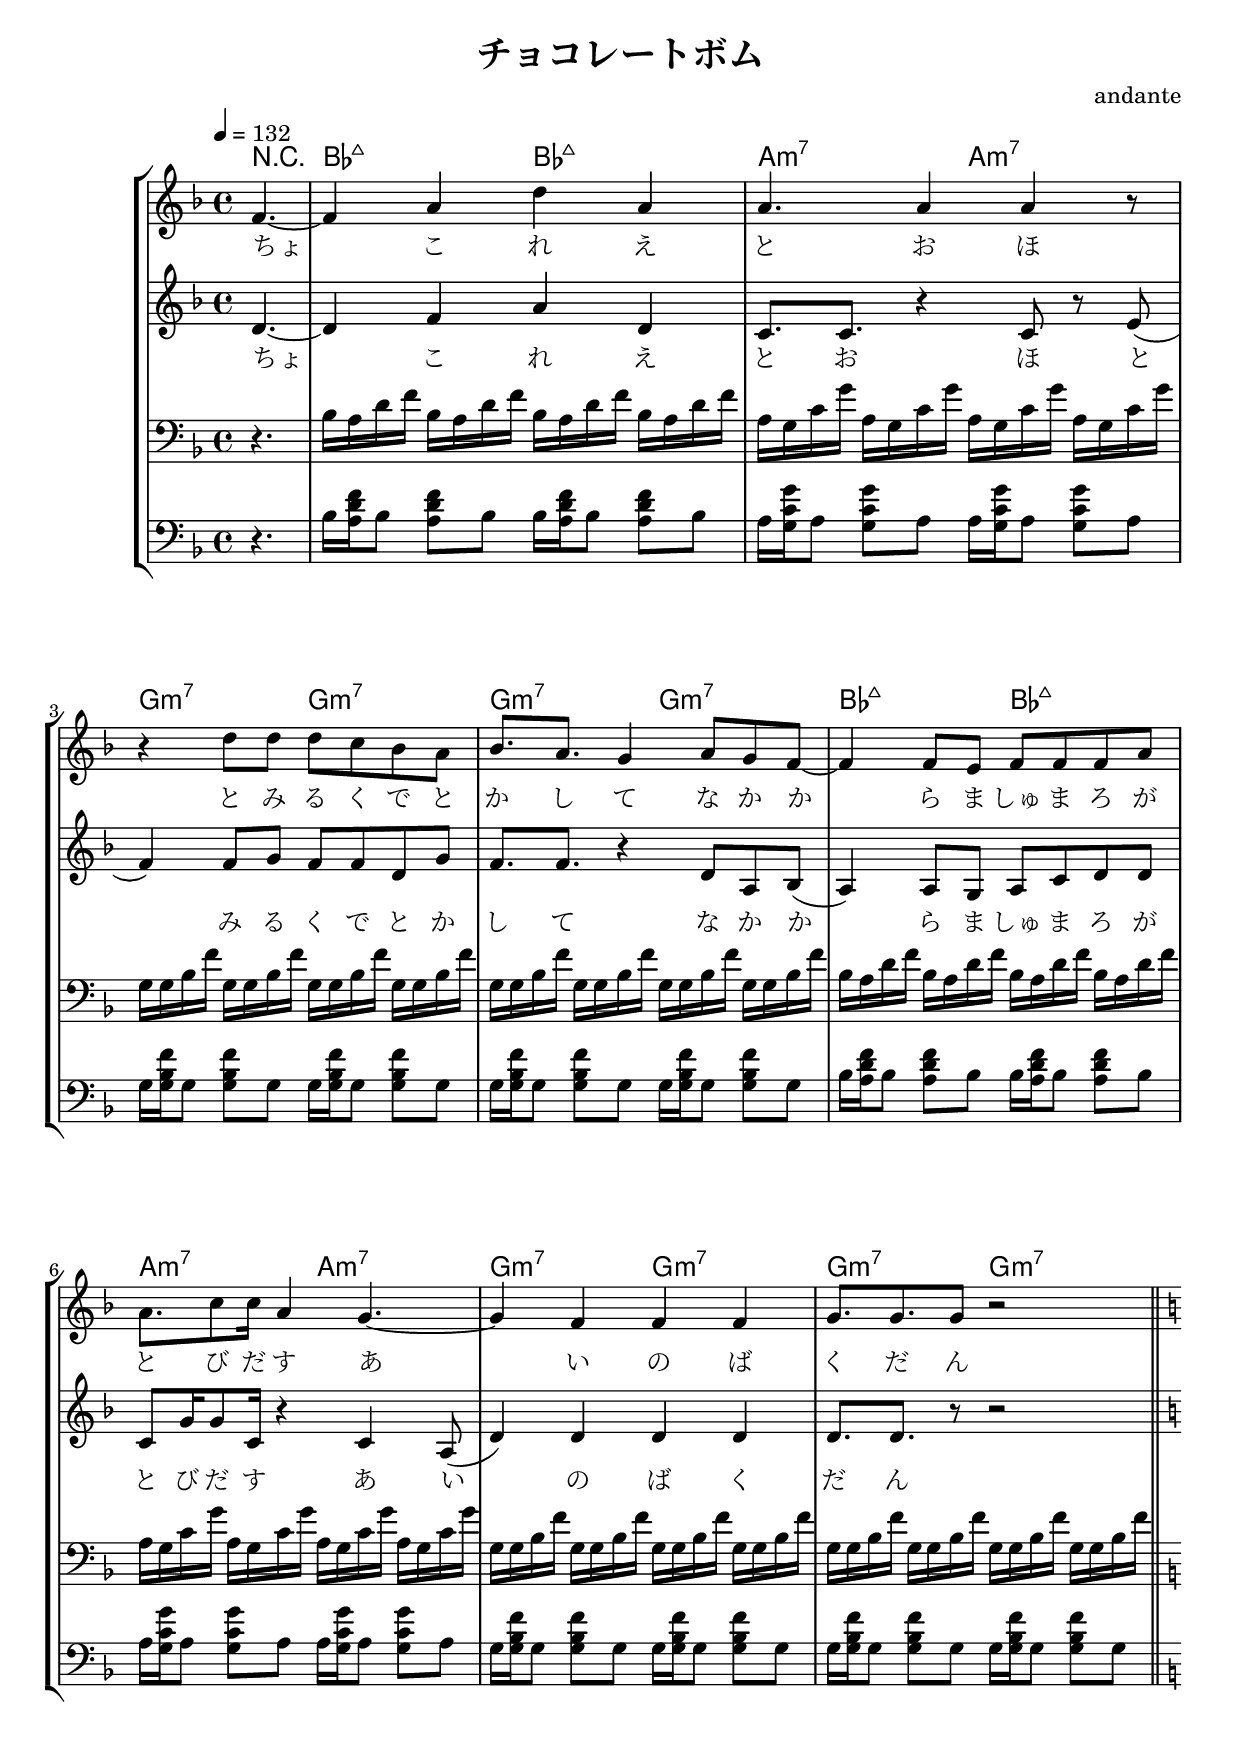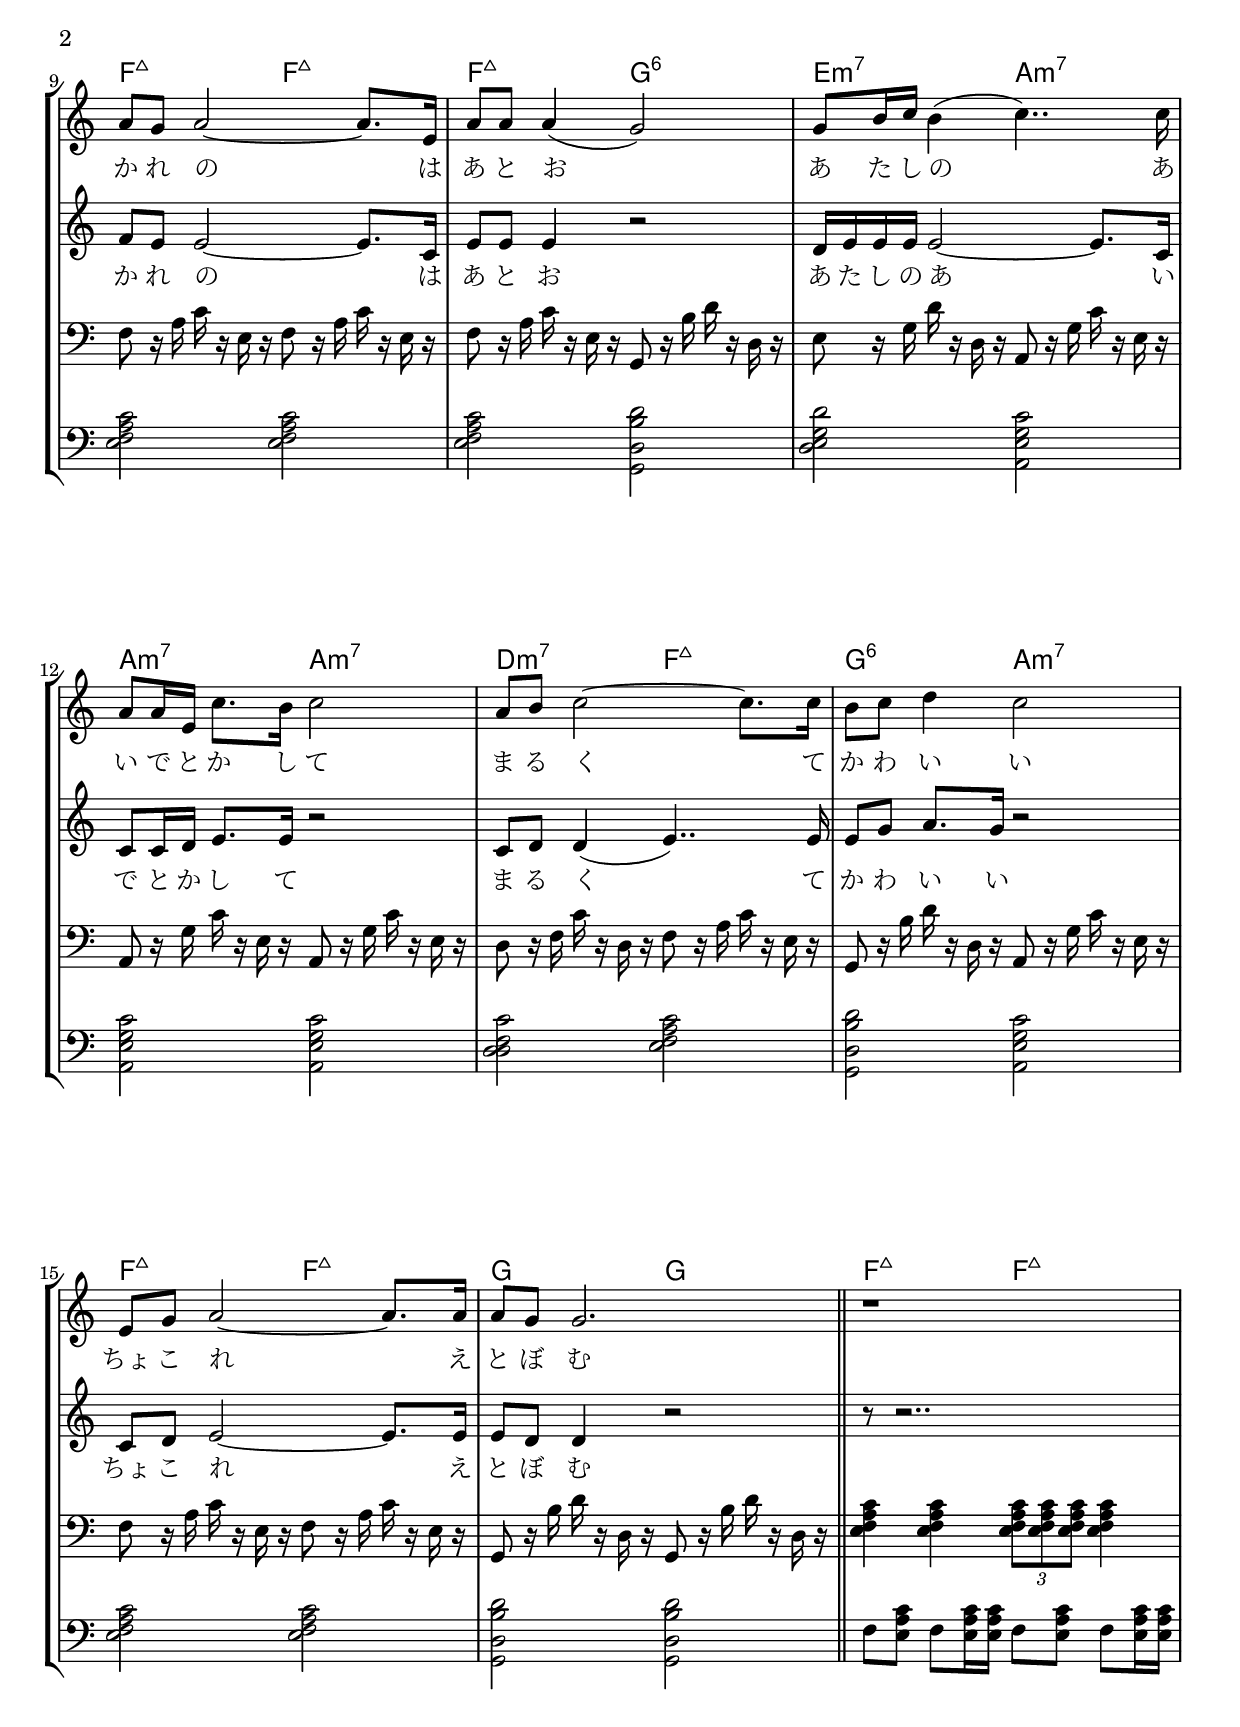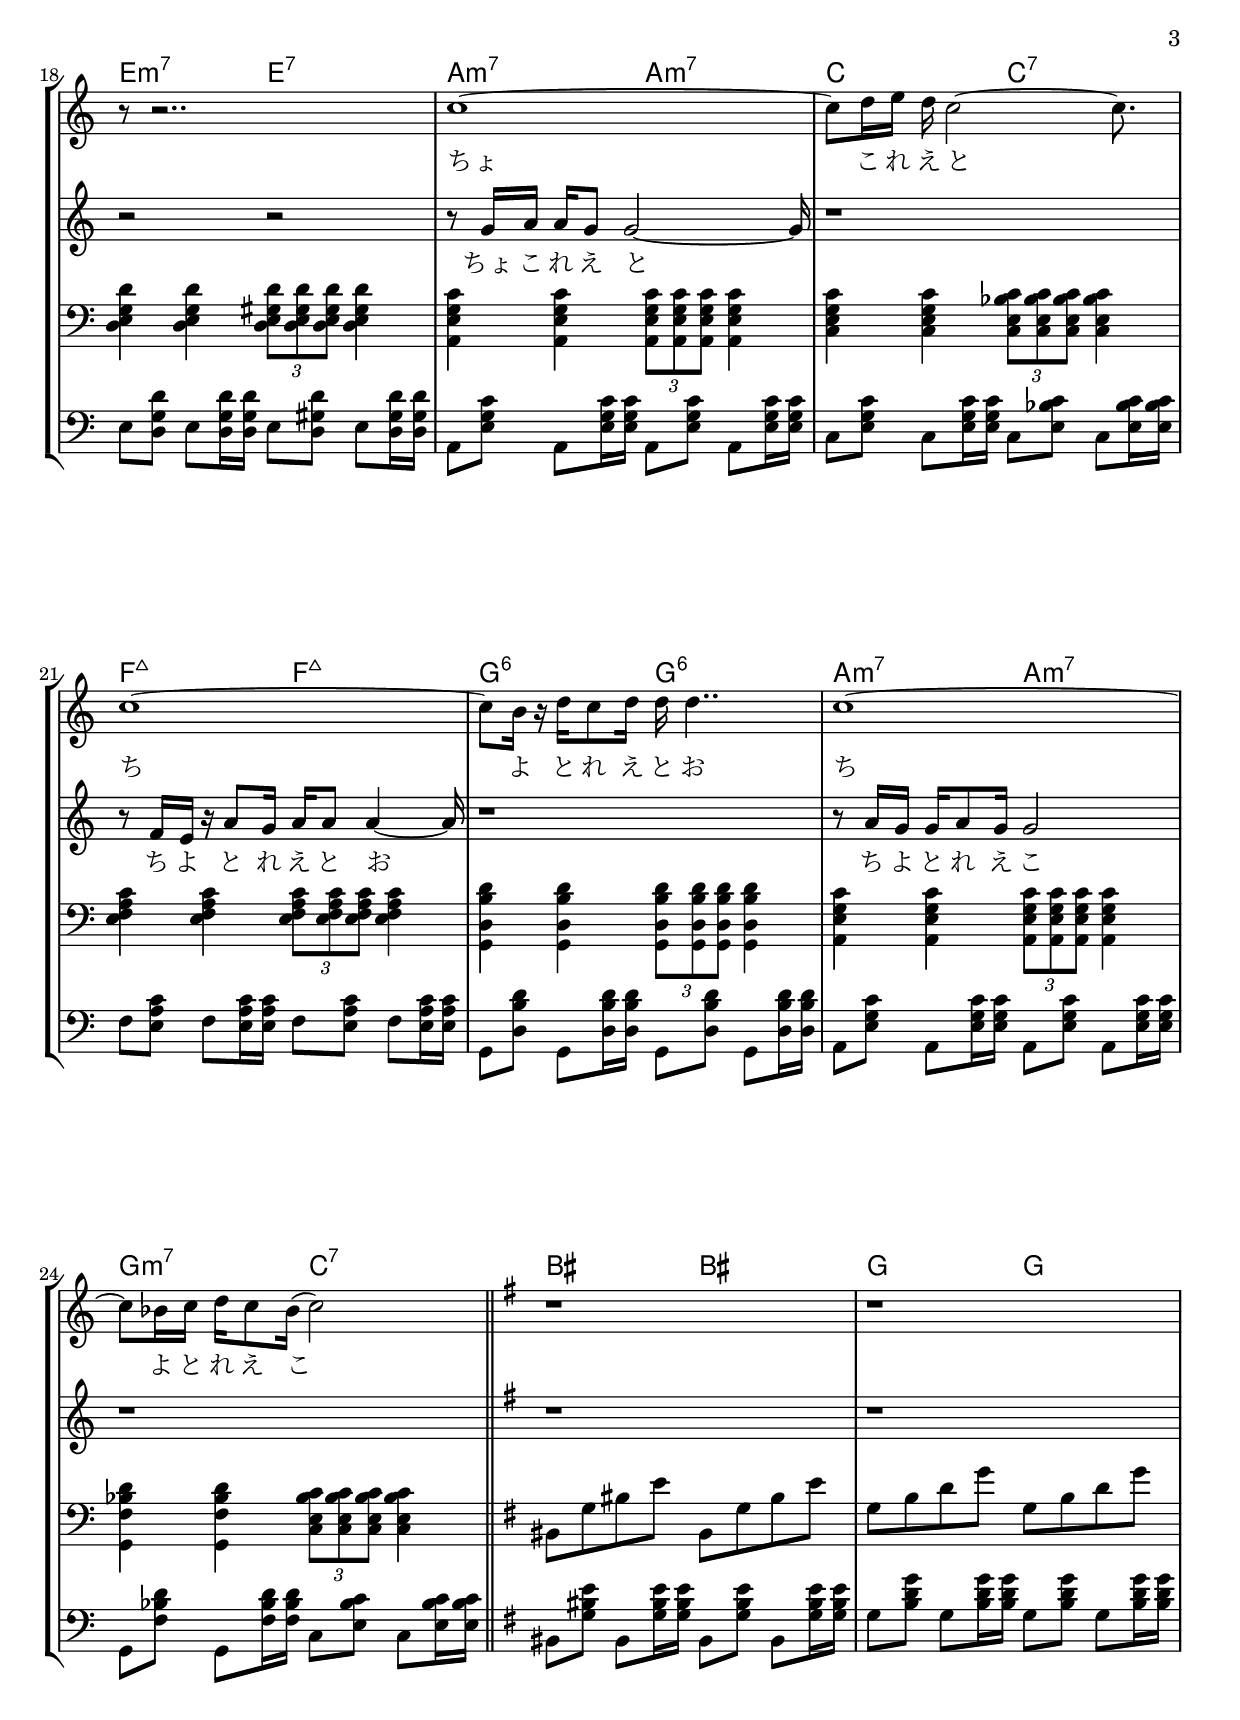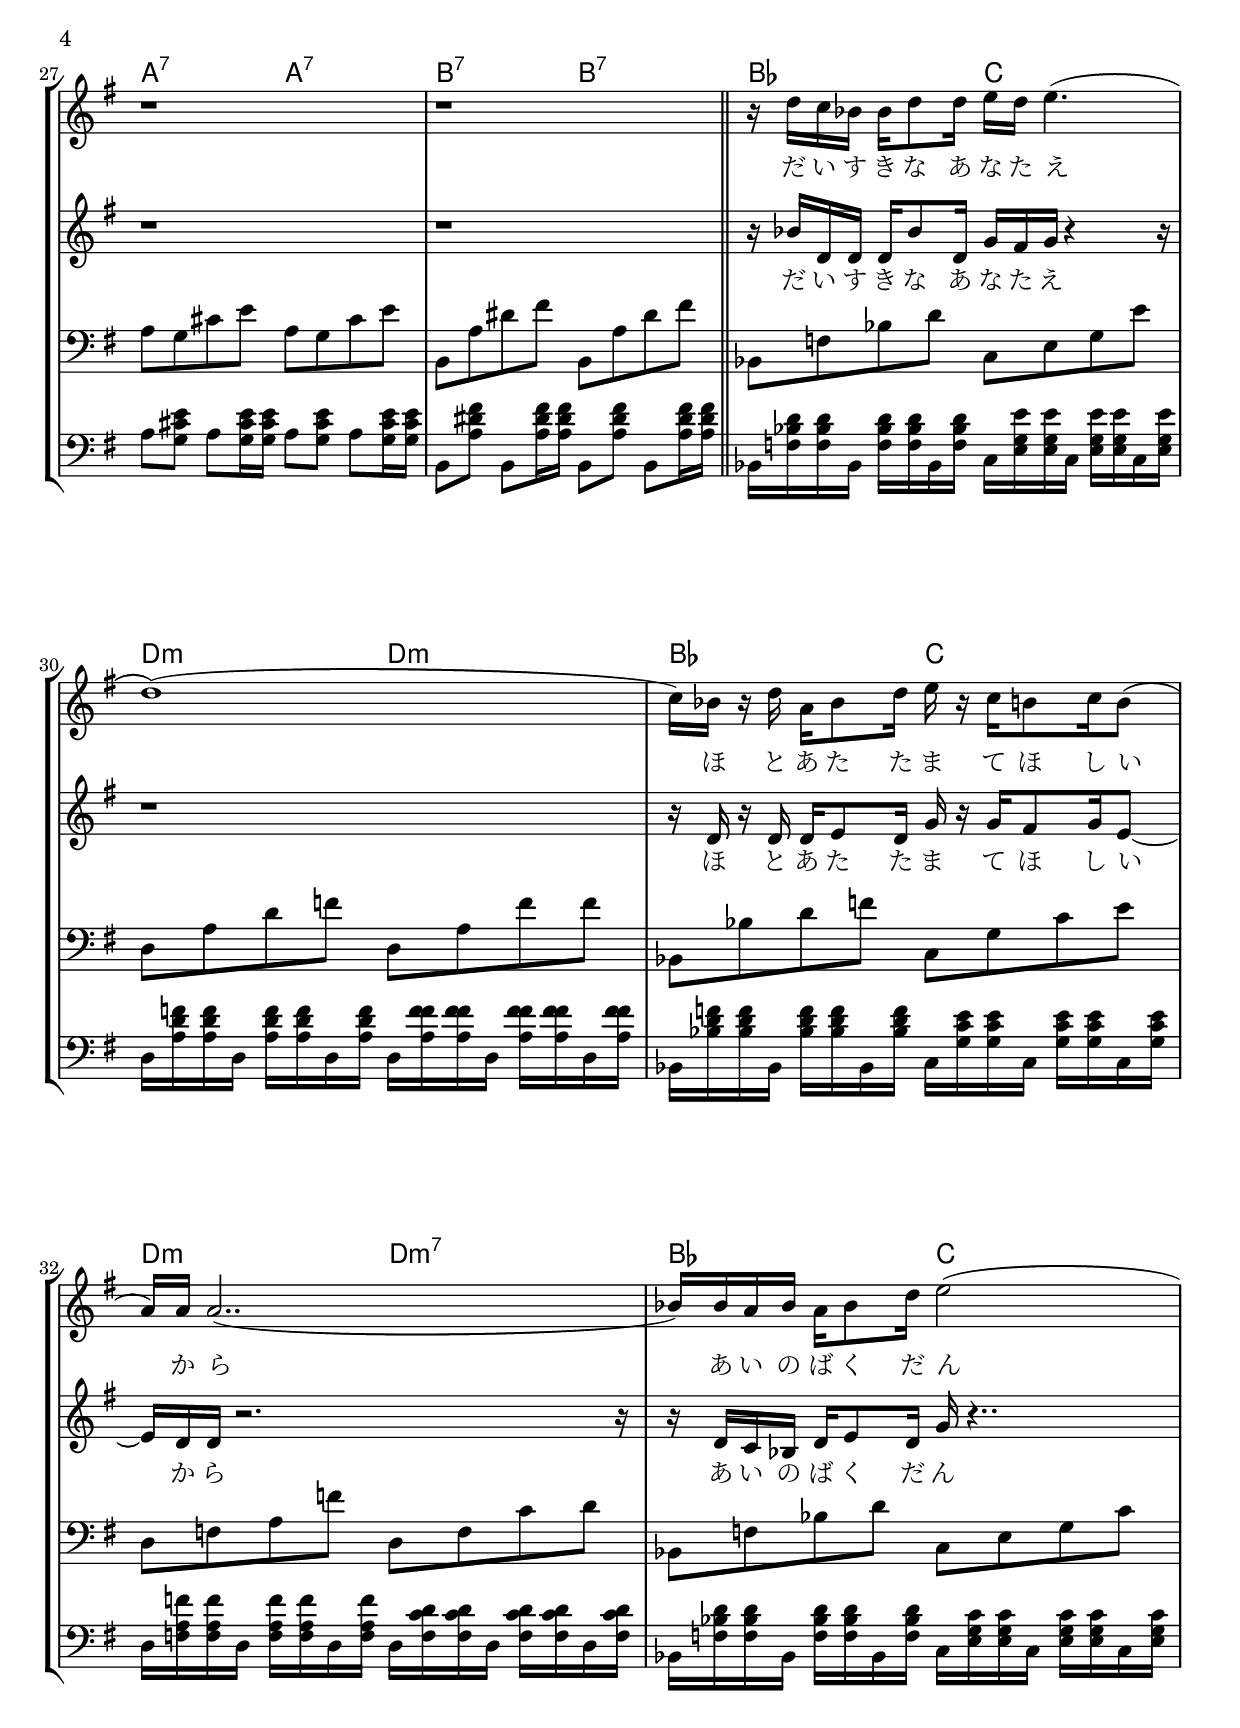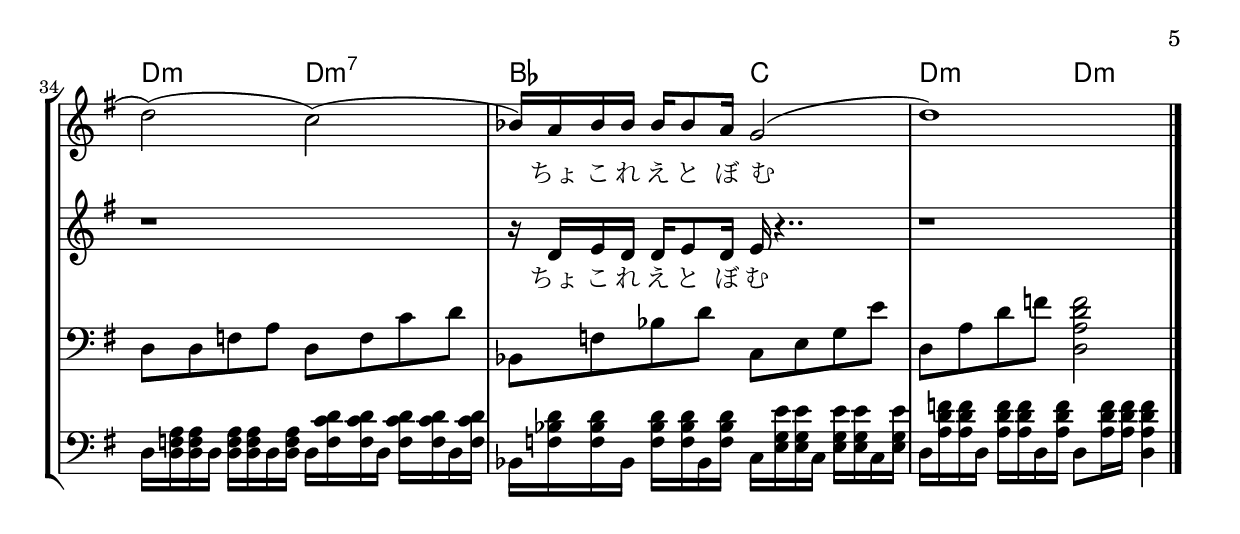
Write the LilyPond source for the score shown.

\version "2.12.1"

\header {
	title = \markup {チョコレートボム}
	composer = \markup \center-column {andante}
}

harmony = \chordmode {
		r4.bes2:maj7 bes:maj7 a:min7 a:min7 g:min7 g:min7 g:min7 g:min7 bes:maj7 bes:maj7 a:min7 a:min7 g:min7 g:min7 g:min7 g:min7 

	f:maj7 f:maj7 f:maj7 g:6 e:min7 a:min7 a:min7 a:min7 d:min7 f:maj7 g:6 a:min7 f:maj7 f:maj7 g g 

	f:maj7 f:maj7 e:min7 e:7 a:min7 a:min7 c c:7 f:maj7 f:maj7 g:6 g:6 a:min7 a:min7 g:min7 c:7 

	bis bis g g a:7 a:7 b:7 b:7 

	bes c d:m d:m bes c d:m d:min7 bes c d:m d:min7 bes c d:m d:m 
}

melody = {
	\set Staff.midiInstrument = #"fss0.35"
	\set Staff.midiMinimumVolume = #0.7
	\set Staff.midiMaximumVolume = #0.9
	\partial 8*3
		\key f \major
	\tempo 4 = 132
f'4.~ 
	f'4  a'4  d''4  a'4 
	a'4.  a'4  a'4  r8 
	r4  d''8  d''8  d''8  c''8  bes'8  a'8 
	bes'8.  a'8.  g'4  a'8  g'8  f'8~ 
	f'4  f'8  e'8  f'8  f'8  f'8  a'8 
	a'8.  c''8  c''16  a'4  g'4.~ 
	g'4  f'4  f'4  f'4 
	g'8.  g'8.  g'8  	r2 	\set Staff.midiInstrument = #"fss0.35"
	\set Staff.midiMinimumVolume = #0.7
	\set Staff.midiMaximumVolume = #0.9
		\key c \major
a'8  g'8  a'2~a'8.  e'16 
	a'8  a'8  a'4  (g'2) 
	g'8  b'16  c''16  b'4  (c''4..)  c''16 
	a'8  a'16  e'16  c''8.  b'16  c''2 
	a'8  b'8  c''2~c''8.  c''16 
	b'8  c''8  d''4  c''2 
	e'8  g'8  a'2~a'8.  a'16 
	a'8  g'8  g'2.
	\set Staff.midiInstrument = #"Concertina"
	\set Staff.midiMinimumVolume = #0.7
	\set Staff.midiMaximumVolume = #0.9
	r1
r8 r2.. 
	c''1~ 
	c''8  d''16  e''16  d''16  c''2~c''8. 
	c''1~ 
	c''8  b'16  r16  d''16  c''8  d''16  d''16  d''4.. 
	c''1~ 
	c''8  bes'16  c''16  d''16  c''8  bes'16  (c''2)
	\key g \major
	r1 | r1 | r1 | r1   
	\set Staff.midiInstrument = #"fss0.35"
	\set Staff.midiMinimumVolume = #0.7
	\set Staff.midiMaximumVolume = #0.9
	r16 d''16  c''16  bes'16  bes'16  d''8  d''16  e''16  d''16  e''4. 
	(d''1) 
	(c''16)  bes'16  r16  d''16  a'16  bes'8  d''16  e''16  r16  c''16  b'8  c''16  b'8 
	(a'16)  a'16  a'2.. 
	(bes'16)  bes'16  a'16  bes'16  a'16  bes'8  d''16  e''2 
	(d''2)  (c''2) 
	(bes'16)  a'16  bes'16  bes'16  bes'16  bes'8  a'16  g'2 
	(d''1)
	\bar "|."
}

words = \lyricmode {
	ちょ  こ  れ  え  と  お  ほ  と  み  る  く  で  と  か  し  て  な  か  か  ら  ま  しゅ  ま  ろ  が  と  び  だ  す  あ  い  の  ば  く  だ  ん  
	か  れ  の  は  あ  と  お  あ  た  し  の  あ  い  で  と  か  し  て  ま  る  く  て  か  わ  い  い  ちょ  こ  れ  え  と  ぼ  む  
	ちょ  こ  れ  え  と  ち  よ  と  れ  え  と  お  ち  よ  と  れ  え  こ  
	
	だ  い  す  き  な  あ  な  た  え  ほ  と  あ  た  た  ま  て  ほ  し  い  か  ら  あ  い  の  ば  く  だ  ん  ちょ  こ  れ  え  と  ぼ  む  
}

secondmelody = {
	\set Staff.midiInstrument = #"fss0.35"
	\set Staff.midiMinimumVolume = #0.7
	\set Staff.midiMaximumVolume = #0.9
	\partial 8*3
		\key f \major
	\tempo 4 = 132
d'4.~ 
	d'4  f'4  a'4  d'4 
	c'8.  c'8.  r4  c'8  r8  e'8 
	(f'4)  f'8  g'8  f'8  f'8  d'8  g'8 
	f'8.  f'8.  r4  d'8  a8  bes8 
	(a4)  a8  g8  a8  c'8  d'8  d'8 
	c'8  g'16  g'8  c'16  r4  c'4  a8 
	(d'4)  d'4  d'4  d'4 
	d'8.  d'8.  r8  	r2 	\set Staff.midiInstrument = #"fss0.32"
	\set Staff.midiMinimumVolume = #0.7
	\set Staff.midiMaximumVolume = #0.9
		\key c \major
f'8  e'8  e'2~e'8.  c'16 
	e'8  e'8  e'4  r2 
	d'16  e'16  e'16  e'16  e'2~e'8.  c'16 
	c'8  c'16  d'16  e'8.  e'16  r2 
	c'8  d'8  d'4  (e'4..)  e'16 
	e'8  g'8  a'8.  g'16  r2 
	c'8  d'8  e'2~e'8.  e'16 
	e'8  d'8  d'4  r2
	\set Staff.midiInstrument = #"Accordion"
	\set Staff.midiMinimumVolume = #0.7
	\set Staff.midiMaximumVolume = #0.9
	r8 r2.. 
	r2  r2 
	r8  g'16  a'16  a'16  g'8  g'2~g'16 
	r1 
	r8  f'16  e'16  r16  a'8  g'16  a'16  a'8  a'4~a'16 
	r1 
	r8  a'16  g'16  g'16  a'8  g'16  g'2 
	r1
	\key g \major
	r1 | r1 | r1 | r1   
	\set Staff.midiInstrument = #"fss0.42"
	\set Staff.midiMinimumVolume = #0.7
	\set Staff.midiMaximumVolume = #0.9
	r16 bes'16  d'16  d'16  d'16  bes'8  d'16  g'16  fis'16  g'16  r4 r16 
	r1 
	r16  d'16  r16  d'16  d'16  e'8  d'16  g'16  r16  g'16  fis'8  g'16  e'8~ 
	e'16  d'16  d'16  r2. r16 
	r16  d'16  c'16  bes16  d'16  e'8  d'16  g'16  r4.. 
	r1 
	r16  d'16  e'16  d'16  d'16  e'8  d'16  e'16  r4.. 
	r1
	\bar "|."
}

secondwords = \lyricmode {
	ちょ  こ  れ  え  と  お  ほ  と  み  る  く  で  と  か  し  て  な  か  か  ら  ま  しゅ  ま  ろ  が  と  び  だ  す  あ  い  の  ば  く  だ  ん  
	か  れ  の  は  あ  と  お  あ  た  し  の  あ  い  で  と  か  し  て  ま  る  く  て  か  わ  い  い  ちょ  こ  れ  え  と  ぼ  む  
	ちょ  こ  れ  え  と  ち  よ  と  れ  え  と  お  ち  よ  と  れ  え  こ  
	
	だ  い  す  き  な  あ  な  た  え  ほ  と  あ  た  た  ま  て  ほ  し  い  か  ら  あ  い  の  ば  く  だ  ん  ちょ  こ  れ  え  と  ぼ  む  
}

tempochange = {
	\tempo 4 = 132
	r1 | r1 | r1 | r1 | r1 | r1 | r1 | r1 \bar "||"
	\tempo 4 = 132
	r1 | r1 | r1 | r1 | r1 | r1 | r1 | r1 \bar "||"
	\tempo 4 = 132
	r1 | r1 | r1 | r1 | r1 | r1 | r1 | r1 \bar "||"
	\tempo 4 = 132
	r1 | r1 | r1 | r1 \bar "||"
	\tempo 4 = 132
	r1 | r1 | r1 | r1 | r1 | r1 | r1 | r1 \bar "|."
}

mainacc = {
	\clef bass
	\set Staff.midiInstrument = #"Electric Guitar (muted)"
	\set Staff.midiMinimumVolume = #0.3
	\set Staff.midiMaximumVolume = #0.6
	\key f \major
	\tempo 4 = 132
	\partial 8*3
	r4.	bes16 a d' f' bes a d' f'
	bes16 a d' f' bes a d' f'
	a16 g c' g' a g c' g'
	a16 g c' g' a g c' g'
	g16 g bes f' g g bes f'
	g16 g bes f' g g bes f'
	g16 g bes f' g g bes f'
	g16 g bes f' g g bes f'
	bes16 a d' f' bes a d' f'
	bes16 a d' f' bes a d' f'
	a16 g c' g' a g c' g'
	a16 g c' g' a g c' g'
	g16 g bes f' g g bes f'
	g16 g bes f' g g bes f'
	g16 g bes f' g g bes f'
	g16 g bes f' g g bes f'
	\bar "||"

	\set Staff.midiInstrument = #"Tinkle Bell"
	\set Staff.midiMinimumVolume = #0.3
	\set Staff.midiMaximumVolume = #0.6
	\key c \major
	f8r16a16c'16r16e16r16
	f8r16a16c'16r16e16r16
	f8r16a16c'16r16e16r16
	g,8r16b16d'16r16d16r16
	e8r16g16d'16r16d16r16
	a,8r16g16c'16r16e16r16
	a,8r16g16c'16r16e16r16
	a,8r16g16c'16r16e16r16
	d8r16f16c'16r16d16r16
	f8r16a16c'16r16e16r16
	g,8r16b16d'16r16d16r16
	a,8r16g16c'16r16e16r16
	f8r16a16c'16r16e16r16
	f8r16a16c'16r16e16r16
	g,8r16b16d'16r16d16r16
	g,8r16b16d'16r16d16r16
	\bar "||"

	\set Staff.midiInstrument = #"Pad 6 (metallic)"
	\set Staff.midiMinimumVolume = #0.3
	\set Staff.midiMaximumVolume = #0.6
	<f e a c'>4 <f e a c'>4
	\tuplet 3/2 { <f e a c'>8 <f e a c'>8 <f e a c'>8 } <f e a c'>4
	<e d g d'>4 <e d g d'>4
	\tuplet 3/2 { <e d gis d'>8 <e d gis d'>8 <e d gis d'>8 } <e d gis d'>4
	<a, e g c'>4 <a, e g c'>4
	\tuplet 3/2 { <a, e g c'>8 <a, e g c'>8 <a, e g c'>8 } <a, e g c'>4
	<c e g c'>4 <c e g c'>4
	\tuplet 3/2 { <c e bes c'>8 <c e bes c'>8 <c e bes c'>8 } <c e bes c'>4
	<f e a c'>4 <f e a c'>4
	\tuplet 3/2 { <f e a c'>8 <f e a c'>8 <f e a c'>8 } <f e a c'>4
	<g, d b d'>4 <g, d b d'>4
	\tuplet 3/2 { <g, d b d'>8 <g, d b d'>8 <g, d b d'>8 } <g, d b d'>4
	<a, e g c'>4 <a, e g c'>4
	\tuplet 3/2 { <a, e g c'>8 <a, e g c'>8 <a, e g c'>8 } <a, e g c'>4
	<g, f bes d'>4 <g, f bes d'>4
	\tuplet 3/2 { <c e bes c'>8 <c e bes c'>8 <c e bes c'>8 } <c e bes c'>4
	\bar "||"

	\set Staff.midiInstrument = #"Concertina"
	\set Staff.midiMinimumVolume = #0.3
	\set Staff.midiMaximumVolume = #0.6
	\key g \major
	bis,8 g8 bis8 e'8
	bis,8 g8 bis8 e'8
	g8 b8 d'8 g'8
	g8 b8 d'8 g'8
	a8 g8 cis'8 e'8
	a8 g8 cis'8 e'8
	b,8 a8 dis'8 fis'8
	b,8 a8 dis'8 fis'8
	\bar "||"

	\set Staff.midiInstrument = #"String Ensemble 1"
	\set Staff.midiMinimumVolume = #0.3
	\set Staff.midiMaximumVolume = #0.6
	bes,8 f8 bes8 d'8
	c8 e8 g8 e'8
	d8 a8 d'8 f'8
	d8 a8 f'8 f'8
	bes,8 bes8 d'8 f'8
	c8 g8 c'8 e'8
	d8 f8 a8 f'8
	d8 f8 c'8 d'8
	bes,8 f8 bes8 d'8
	c8 e8 g8 c'8
	d8 d8 f8 a8
	d8 f8 c'8 d'8
	bes,8 f8 bes8 d'8
	c8 e8 g8 e'8
	d8 a8 d'8 f'8
	<d a d' f'>2
	\bar "|."
}

subacc = {
	\clef bass
	\set Staff.midiInstrument = #"Electric Bass (pick)"
	\set Staff.midiMinimumVolume = #0.3
	\set Staff.midiMaximumVolume = #0.6
	\key f \major
	\tempo 4 = 132
	\partial 8*3
	r4.	bes16 <a d' f'>16 bes8 <a d' f'>8 bes8
	bes16 <a d' f'>16 bes8 <a d' f'>8 bes8
	a16 <g c' g'>16 a8 <g c' g'>8 a8
	a16 <g c' g'>16 a8 <g c' g'>8 a8
	g16 <g bes f'>16 g8 <g bes f'>8 g8
	g16 <g bes f'>16 g8 <g bes f'>8 g8
	g16 <g bes f'>16 g8 <g bes f'>8 g8
	g16 <g bes f'>16 g8 <g bes f'>8 g8
	bes16 <a d' f'>16 bes8 <a d' f'>8 bes8
	bes16 <a d' f'>16 bes8 <a d' f'>8 bes8
	a16 <g c' g'>16 a8 <g c' g'>8 a8
	a16 <g c' g'>16 a8 <g c' g'>8 a8
	g16 <g bes f'>16 g8 <g bes f'>8 g8
	g16 <g bes f'>16 g8 <g bes f'>8 g8
	g16 <g bes f'>16 g8 <g bes f'>8 g8
	g16 <g bes f'>16 g8 <g bes f'>8 g8
	\bar "||"

	\set Staff.midiInstrument = #"English Horn"
	\set Staff.midiMinimumVolume = #0.3
	\set Staff.midiMaximumVolume = #0.6
	\key c \major
	<f e a c'>2
	<f e a c'>2
	<f e a c'>2
	<g, d b d'>2
	<e d g d'>2
	<a, e g c'>2
	<a, e g c'>2
	<a, e g c'>2
	<d d f c'>2
	<f e a c'>2
	<g, d b d'>2
	<a, e g c'>2
	<f e a c'>2
	<f e a c'>2
	<g, d b d'>2
	<g, d b d'>2
	\bar "||"

	\set Staff.midiInstrument = #"Lead 8 (bass+lead)"
	\set Staff.midiMinimumVolume = #0.3
	\set Staff.midiMaximumVolume = #0.6
	f8 <e a c'> f <e a c'>16 <e a c'>
	f8 <e a c'> f <e a c'>16 <e a c'>
	e8 <d g d'> e <d g d'>16 <d g d'>
	e8 <d gis d'> e <d gis d'>16 <d gis d'>
	a,8 <e g c'> a, <e g c'>16 <e g c'>
	a,8 <e g c'> a, <e g c'>16 <e g c'>
	c8 <e g c'> c <e g c'>16 <e g c'>
	c8 <e bes c'> c <e bes c'>16 <e bes c'>
	f8 <e a c'> f <e a c'>16 <e a c'>
	f8 <e a c'> f <e a c'>16 <e a c'>
	g,8 <d b d'> g, <d b d'>16 <d b d'>
	g,8 <d b d'> g, <d b d'>16 <d b d'>
	a,8 <e g c'> a, <e g c'>16 <e g c'>
	a,8 <e g c'> a, <e g c'>16 <e g c'>
	g,8 <f bes d'> g, <f bes d'>16 <f bes d'>
	c8 <e bes c'> c <e bes c'>16 <e bes c'>
	\bar "||"

	\set Staff.midiInstrument = #"Electric Bass (finger)"
	\set Staff.midiMinimumVolume = #0.3
	\set Staff.midiMaximumVolume = #0.6
	\key g \major
	bis,8 <g bis e'> bis, <g bis e'>16 <g bis e'>
	bis,8 <g bis e'> bis, <g bis e'>16 <g bis e'>
	g8 <b d' g'> g <b d' g'>16 <b d' g'>
	g8 <b d' g'> g <b d' g'>16 <b d' g'>
	a8 <g cis' e'> a <g cis' e'>16 <g cis' e'>
	a8 <g cis' e'> a <g cis' e'>16 <g cis' e'>
	b,8 <a dis' fis'> b, <a dis' fis'>16 <a dis' fis'>
	b,8 <a dis' fis'> b, <a dis' fis'>16 <a dis' fis'>
	\bar "||"

	\set Staff.midiInstrument = #"Electric Bass (finger)"
	\set Staff.midiMinimumVolume = #0.3
	\set Staff.midiMaximumVolume = #0.6
	bes,16 <f bes d'>16 <f bes d'>16 bes,16   <f bes d'>16 <f bes d'>16 bes,16 <f bes d'>16
	c16 <e g e'>16 <e g e'>16 c16   <e g e'>16 <e g e'>16 c16 <e g e'>16
	d16 <a d' f'>16 <a d' f'>16 d16   <a d' f'>16 <a d' f'>16 d16 <a d' f'>16
	d16 <a f' f'>16 <a f' f'>16 d16   <a f' f'>16 <a f' f'>16 d16 <a f' f'>16
	bes,16 <bes d' f'>16 <bes d' f'>16 bes,16   <bes d' f'>16 <bes d' f'>16 bes,16 <bes d' f'>16
	c16 <g c' e'>16 <g c' e'>16 c16   <g c' e'>16 <g c' e'>16 c16 <g c' e'>16
	d16 <f a f'>16 <f a f'>16 d16   <f a f'>16 <f a f'>16 d16 <f a f'>16
	d16 <f c' d'>16 <f c' d'>16 d16   <f c' d'>16 <f c' d'>16 d16 <f c' d'>16
	bes,16 <f bes d'>16 <f bes d'>16 bes,16   <f bes d'>16 <f bes d'>16 bes,16 <f bes d'>16
	c16 <e g c'>16 <e g c'>16 c16   <e g c'>16 <e g c'>16 c16 <e g c'>16
	d16 <d f a>16 <d f a>16 d16   <d f a>16 <d f a>16 d16 <d f a>16
	d16 <f c' d'>16 <f c' d'>16 d16   <f c' d'>16 <f c' d'>16 d16 <f c' d'>16
	bes,16 <f bes d'>16 <f bes d'>16 bes,16   <f bes d'>16 <f bes d'>16 bes,16 <f bes d'>16
	c16 <e g e'>16 <e g e'>16 c16   <e g e'>16 <e g e'>16 c16 <e g e'>16
	d16 <a d' f'>16 <a d' f'>16 d16   <a d' f'>16 <a d' f'>16 d16 <a d' f'>16
	d8 <a d' f'>16 <a d' f'>16 <d a d' f'>4
	\bar "|."
}

percA = {
	\drummode {
	\partial 8*3
	r4.	r4 hh8. hh4 r16 hh4  |hh4 hh8 hh4. hh4  |hh4 hh8. hh4 r16 hh4  |hh4 hh8 hh4. hh4  |r4 hh8. hh4 r16 hh4  |hh4 hh8 hh4. hh4  |hh4 hh8. hh4 r16 hh4  |hh4 hh8 hh4. hh4  \bar "||"
	r1  |r1  |r1  |r1  |r1  |r1  |r1  |r2 r8 hho4 hho8  \bar "||"
	r1  |hh4 hh4 hh4 hh4  |r1  |hh4 hh4 hh4 hh4  |r1  |hh4 hh4 hh4 hh4  |r1  |hh4 hh4 hh2  \bar "||"
	r4 hh4 hh4 hh4  |hh4 hh4 hh4 hh4  |hh4 hh4 hh4 hh4  |r1  \bar "||"
	r4 hh4 hh4 hh4  |hh4 hh4 hh4 hh4  |hh4 hh4 hh4 hh4  |hh4 hh4 hh4 hh4  |r4 hh4 hh4 hh4  |hh4 hh4 hh4 hh4  |hh4 hh4 hh4 hh4  |r1  \bar "|."
	}
}

percB = {
	\drummode {
	\partial 8*3
	r4.	r8 hhp4 hhp4 hhp4 hhp8  |r8 hhp2 hhp4 hhp8  |r8 hhp4 hhp4 hhp4 hhp8  |r8 hhp2 hhp4 hhp8  |r8 hhp4 hhp4 hhp4 hhp8  |r8 hhp2 hhp4 hhp8  |r8 hhp4 hhp4 hhp4 hhp8  |r8 hhp2 hhp4.  \bar "||"
	r4. hhp2 hhp8  |r4. hhp2 hhp8  |r4. hhp2 hhp8  |r4. hhp2 hhp8  |r4. hhp2 hhp8  |r4. hhp2 hhp8  |r4. hhp2 hhp8  |hhp4 hhp4 hhp4 hhp4  \bar "||"
	sn4 sn4 sn4 sn4  |r4 sn2 sn8. sn16  |sn4 sn4 sn4 sn4  |r4 sn2 sn8. sn16  |sn4 sn4 sn4 sn4  |r4 sn2 sn8. sn16  |sn4 sn4 sn4 sn4  |r4 sn4 r16 sn16 sn16 sn16 sn16 sn16 sn16 sn16  \bar "||"
	r4 sn8 sn4. sn4  |r4 sn8 sn4. sn4  |r4 sn8 sn4. sn4  |sn16 sn16 sn16 sn16 sn16 sn16 sn16 sn16 sn16 sn16 sn16 sn16 sn16 sn16 sn16 sn16  \bar "||"
	r4 sn8 sn4. sn4  |r4 sn8 sn4. sn4  |r4 sn8 sn4. sn4  |r4 sn8 sn4. sn4  |r4 sn8 sn4. sn4  |r4 sn8 sn4. sn4  |r4 sn8 sn4. sn4  |sn16 sn16 sn16 sn16 sn16 sn16 sn16 sn16 sn16 sn16 sn16 sn16 sn16 sn16 sn16 sn16  \bar "|."
	}
}

percC = {
	\drummode {
	\partial 8*3
	r4.	r4 sn2 sn8. sn16  |r4 sn2 sn8. sn16  |r4 sn2 sn8. sn16  |r4 sn2 sn8. sn16  |r4 sn2 sn8. sn16  |r4 sn2 sn8. sn16  |r4 sn2 sn8. sn16  |r4 sn2 sn8 sn16 sn16  \bar "||"
	hh4 hh4 hh4 hh4  |hh4 hh4 hh4 hh4  |hh4 hh4 hh4 hh4  |hh4 hh4 hh4 hh4  |hh4 hh4 hh4 hh4  |hh4 hh4 hh4 hh4  |hh4 hh4 hh4 hh4  |r4. hh2 r8  \bar "||"
	bd16 bd16 bd16 bd16 bd16 bd16 bd16 bd16 bd16 bd16 bd16 bd16 bd16 bd16 bd16 bd16  |bd8 bd8 bd8 bd8 bd8 bd8 bd8 bd8  |bd16 bd16 bd16 bd16 bd16 bd16 bd16 bd16 bd16 bd16 bd16 bd16 bd16 bd16 bd16 bd16  |bd8 bd8 bd8 bd8 bd8 bd8 bd8 bd8  |bd16 bd16 bd16 bd16 bd16 bd16 bd16 bd16 bd16 bd16 bd16 bd16 bd16 bd16 bd16 bd16  |bd8 bd8 bd8 bd8 bd8 bd8 bd8 bd8  |bd16 bd16 bd16 bd16 bd16 bd16 bd16 bd16 bd16 bd16 bd16 bd16 bd16 bd16 bd16 bd16  |bd8 bd8 bd8 bd8 bd8 bd8 bd8 bd8  \bar "||"
	bd4 bd4 bd4 bd4  |bd4 bd4 bd4 bd8 bd8  |bd4 bd4 bd4 bd4  |bd4 bd4 bd8 bd8 bd8 bd8  \bar "||"
	bd4 bd4 bd4 bd4  |bd4 bd4 bd4 bd8 bd8  |bd4 bd4 bd4 bd4  |bd4 bd4 bd4 bd8 bd8  |bd4 bd4 bd4 bd4  |bd4 bd4 bd4 bd8 bd8  |bd4 bd4 bd4 bd4  |bd4 bd4 bd8 bd8 bd8 bd8  \bar "|."
	}
}

percD = {
	\drummode {
	\partial 8*3
	r4.	bd4. r16 bd8. bd4 bd8  |bd8 bd4 r16 bd8. bd4 bd8  |bd4. r16 bd8. bd4 bd8  |bd8 bd4 r16 bd8. bd4 bd8  |bd4. r16 bd8. bd4 bd8  |bd8 bd4 r16 bd8. bd4 bd8  |bd4. r16 bd8. bd4 bd8  |bd8 bd4 r16 bd8. bd4 bd8  \bar "||"
	bd2. r8 bd8  |bd8. bd8. bd2 bd8  |bd2. r8 bd8  |bd8. bd8. bd2 bd8  |bd2. r8 bd8  |bd8. bd8. bd2 bd8  |bd2. r8 bd8  |bd8. bd4. r16 bd4 bd8  \bar "||"
	r1  |r8 hho4 hho4 hho4 hho8  |r1  |r8 hho4 hho4 hho4 hho8  |r1  |r8 hho4 hho4 hho4 hho8  |r1  |r8 hho4 hho2 r8  \bar "||"
	r8 hhp4 hhp4 hhp4 hhp8  |r8 hhp4 hhp4 hhp4 hhp8  |r8 hhp4 hhp4 hhp4 hhp8  |r8 hhp4 hhp4 hhp4 hhp8  \bar "||"
	r8 hhp4 hhp4 hhp4 hhp8  |r8 hhp4 hhp4 hhp4 hhp8  |r8 hhp4 hhp4 hhp4 hhp8  |r8 hhp4 hhp4 hhp4 hhp8  |r8 hhp4 hhp4 hhp4 hhp8  |r8 hhp4 hhp4 hhp4 hhp8  |r8 hhp4 hhp4 hhp4 hhp8  |r8 hhp4 hhp4 hhp4 hhp8  \bar "|."
	}
}

percE = {
	\drummode {
	\partial 8*3
	r4.	r1  |r4. r16 hho2 r16  |r1  |r4. r16 hho2 r16  |r1  |r4. r16 hho2 r16  |r1  |r4. r16 hho2 r16  \bar "||"
	r1 | r1 | r1 | r1 | r1 | r1 | r1 | r1 \bar "||"
	cymc4 cymc4 cymc4 cymc4  |r1 |cymc4 cymc4 cymc4 cymc4  |r1 |cymc4 cymc4 cymc4 cymc4  |r1 |cymc4 cymc4 cymc4 cymc4  |r1 \bar "||"
	cymc1  |r1 |r1 |r1 \bar "||"
	cymc1  |r1 |r1 |r1 |cymc1  |r1 |r1 |r1 \bar "|."
	}
}

percF = {
	\drummode {
	\partial 8*3
	r4.	cymc1  |r1 |r1 |r1 |cymc1  |r1 |r1 |r1 \bar "||"
	r1 | r1 | r1 | r1 | r1 | r1 | r1 | r1 \bar "||"
	r8 tommh2 tommh8. tommh16 tommh8  |r1 |r8 tommh2 tommh8. tommh16 tommh8  |r1 |r8 tommh2 tommh8. tommh16 tommh8  |r1 |r8 tommh2 tommh8. tommh16 tommh8  |r1 \bar "||"
	r1 | r1 | r1 | r1 \bar "||"
	r1 | r1 | r1 | r1 | r1 | r1 | r1 | r1 \bar "|."
	}
}

percG = {
	\drummode {
	\partial 8*3
	r4.	r1 | r1 | r1 | r1 | r1 | r1 | r1 | r1 \bar "||"
	r1 | r1 | r1 | r1 | r1 | r1 | r1 | r1 \bar "||"
	r4. toml16 toml2 toml16  |r1 |r4. toml16 toml2 toml16  |r1 |r4. toml16 toml2 toml16  |r1 |r4. toml16 toml2 toml16  |r1 \bar "||"
	r1 | r1 | r1 | r1 \bar "||"
	r1 | r1 | r1 | r1 | r1 | r1 | r1 | r1 \bar "|."
	}
}

\score {
	<<
		\new StaffGroup <<
			\new ChordNames {\harmony}
			\new Voice = "melody" {\melody}
			\new Lyrics \lyricsto "melody" \words
			\new Voice = "secondmelody" {\secondmelody}
			\new Lyrics \lyricsto "secondmelody" \secondwords
			\new Staff = "mainacc" {\mainacc}
			\new Staff = "subacc" {\subacc}
		>>
	>>
	\layout { }
}
